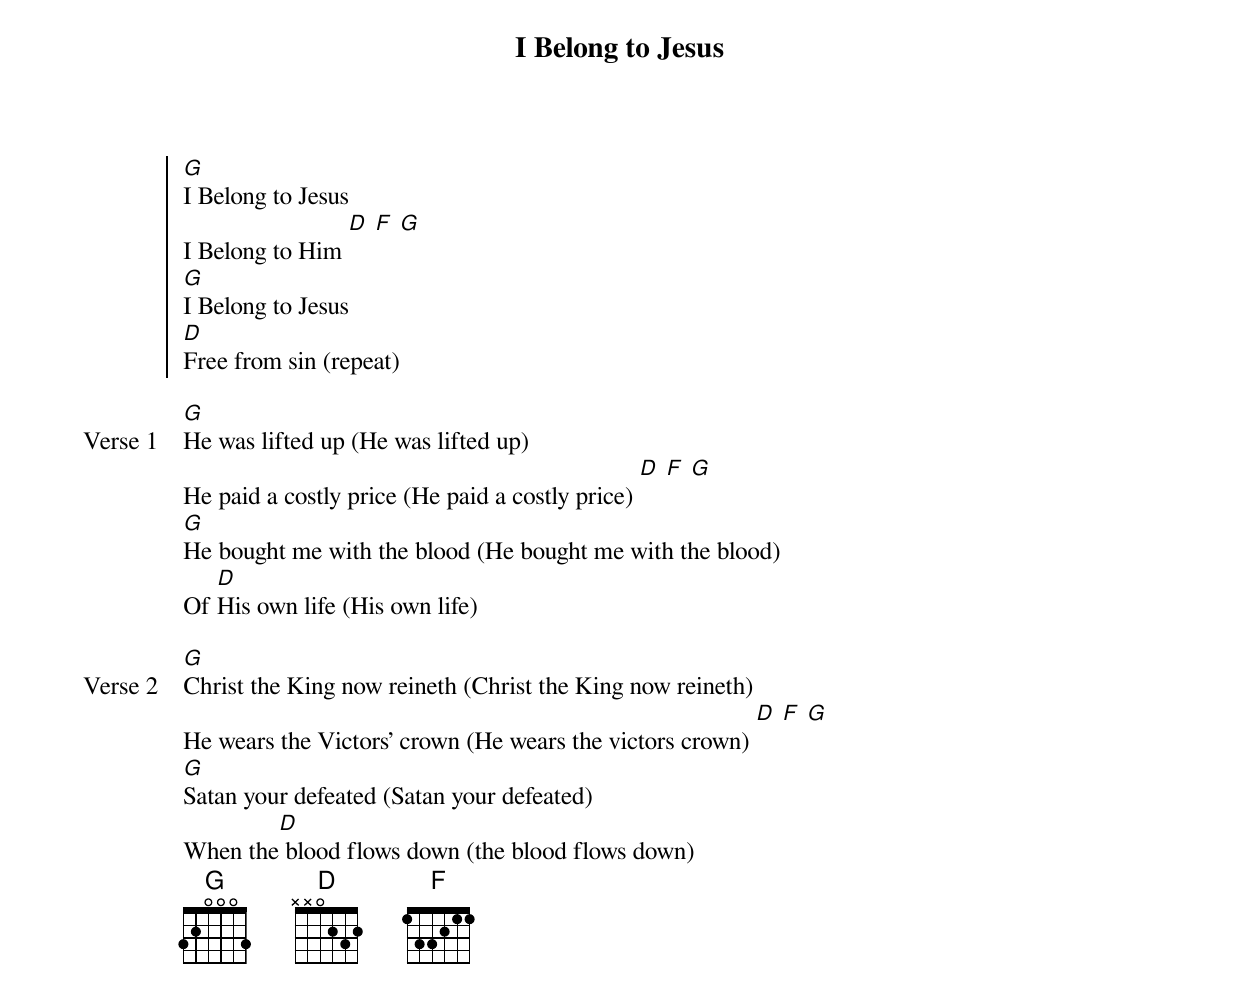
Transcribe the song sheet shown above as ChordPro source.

{title: I Belong to Jesus}
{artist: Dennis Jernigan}
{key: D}

{start_of_chorus}
[G]I Belong to Jesus
I Belong to Him [D] [F] [G]
[G]I Belong to Jesus
[D]Free from sin (repeat)
{end_of_chorus}

{start_of_verse: Verse 1}
[G]He was lifted up (He was lifted up)
He paid a costly price (He paid a costly price) [D] [F] [G]
[G]He bought me with the blood (He bought me with the blood)
Of [D]His own life (His own life)
{end_of_verse}

{start_of_verse: Verse 2}
[G]Christ the King now reineth (Christ the King now reineth)
He wears the Victors' crown (He wears the victors crown) [D] [F] [G]
[G]Satan your defeated (Satan your defeated)
When the[D] blood flows down (the blood flows down)
{end_of_verse}
